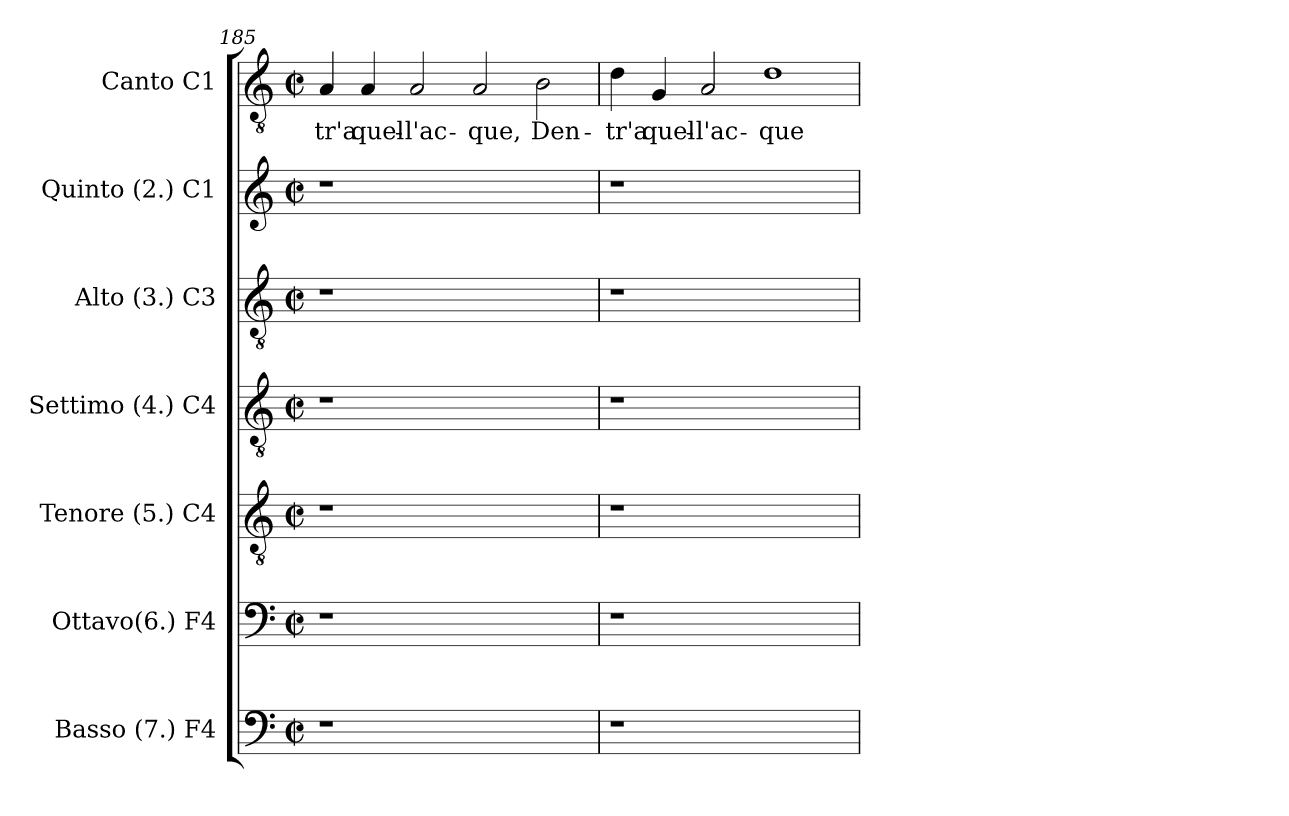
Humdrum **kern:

**kern	**kern	**kern	**kern	**kern	**kern	**kern	**text
*part7	*part6	*part5	*part4	*part3	*part2	*part1	*part1
*staff7	*staff6	*staff5	*staff4	*staff3	*staff2	*staff1	*staff1
*I"Basso (7.)  F4	*I"Ottavo(6.)  F4	*I"Tenore (5.)  C4	*I"Settimo (4.)  C4	*I"Alto (3.)  C3	*I"Quinto (2.)  C1	*I"Canto  C1	*
*	*	*I'T	*	*I'A	*	*I'C	*
!!LO:LB:g=z
*clefF4	*clefF4	*clefGv2	*clefGv2	*clefGv2	*clefG2	*clefGv2	*
*k[]	*k[]	*k[]	*k[]	*k[]	*k[]	*k[]	*
*C:	*C:	*C:	*C:	*C:	*C:	*C:	*
*M2/2	*M2/2	*M2/2	*M2/2	*M2/2	*M2/2	*M2/2	*
*met(c|)	*met(c|)	*met(c|)	*met(c|)	*met(c|)	*met(c|)	*met(c|)	*
=185	=185	=185	=185	=185	=185	=185	=185
!	!	!	!	!	!	!	!LO:LY:b:cj
1r	1r	1r	1r	1r	1r	4A/	-tr'a
!	!	!	!	!	!	!	!LO:LY:b:cj
.	.	.	.	.	.	4A/	quel-
!	!	!	!	!	!	!	!LO:LY:b:cj
.	.	.	.	.	.	2A/	-l'ac-
!	!	!	!	!	!	!	!LO:LY:b:cj
1ryy	1ryy	1ryy	1ryy	1ryy	1ryy	2A/	-que,
!	!	!	!	!	!	!	!LO:LY:b:cj
.	.	.	.	.	.	2B\	Den-
=186	=186	=186	=186	=186	=186	=186	=186
!	!	!	!	!	!	!	!LO:LY:b:cj
1r	1r	1r	1r	1r	1r	4d\	-tr'a
!	!	!	!	!	!	!	!LO:LY:b:cj
.	.	.	.	.	.	4G/	quel-
!	!	!	!	!	!	!	!LO:LY:b:cj
.	.	.	.	.	.	2A/	-l'ac-
!	!	!	!	!	!	!	!LO:LY:b:cj
1ryy	1ryy	1ryy	1ryy	1ryy	1ryy	1d	-que
=	=	=	=	=	=	=	=
*-	*-	*-	*-	*-	*-	*-	*-
